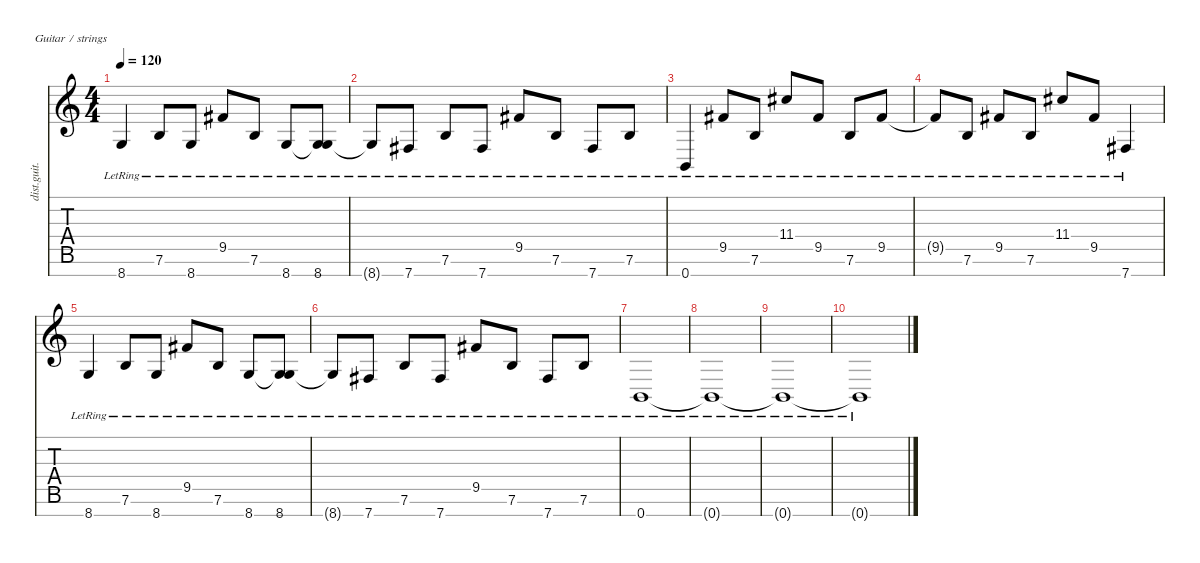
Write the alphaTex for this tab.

\defaultSystemsLayout 4
\hideDynamics
\bracketExtendMode nobrackets
\track ("Clean Guitar - Petr" "dist.guit.") {instrument distortionguitar}
\staff {score tabs}
\tuning (E4 B3 G3 D3 A2 E2 B1)
\ts (4 4)
\tempo 120
\clef g2
\ks c
8.7{lr}.4{dy ff beam Up} 7.6{lr}.8{beam Up} 8.7{lr}.8{beam Up} 9.5{lr acc #}.8{beam Up} 7.6{lr}.8{beam Up} 8.7{lr}.8{beam Up} (8.7{lr} 8.7{lr t}).8{beam Up} |
8.7{lr t}.8{beam Up} 7.7{lr acc #}.8{beam Up} 7.6{lr}.8{beam Up} 7.7{lr acc #}.8{beam Up} 9.5{lr acc #}.8{beam Up} 7.6{lr}.8{beam Up} 7.7{lr acc #}.8{beam Up} 7.6{lr}.8{beam Up} |
0.7{lr}.4{beam Up} 9.5{lr acc #}.8{beam Up} 7.6{lr}.8{beam Up} 11.4{lr acc #}.8{beam Up} 9.5{lr acc #}.8{beam Up} 7.6{lr}.8{beam Up} 9.5{lr acc #}.8{beam Up} |
9.5{lr t acc #}.8{beam Up} 7.6{lr}.8{beam Up} 9.5{lr acc #}.8{beam Up} 7.6{lr}.8{beam Up} 11.4{lr acc #}.8{beam Up} 9.5{lr acc #}.8{beam Up} 7.7{lr acc #}.4{beam Up} |
8.7{lr}.4{beam Up} 7.6{lr}.8{beam Up} 8.7{lr}.8{beam Up} 9.5{lr acc #}.8{beam Up} 7.6{lr}.8{beam Up} 8.7{lr}.8{beam Up} (8.7{lr} 8.7{lr t}).8{beam Up} |
8.7{lr t}.8{beam Up} 7.7{lr acc #}.8{beam Up} 7.6{lr}.8{beam Up} 7.7{lr acc #}.8{beam Up} 9.5{lr acc #}.8{beam Up} 7.6{lr}.8{beam Up} 7.7{lr acc #}.8{beam Up} 7.6{lr}.8{beam Up} |
0.7{lr}.1{beam Up} |
0.7{lr t}.1{beam Up} |
0.7{lr t}.1{beam Up} |
0.7{lr t}.1{beam Up}
